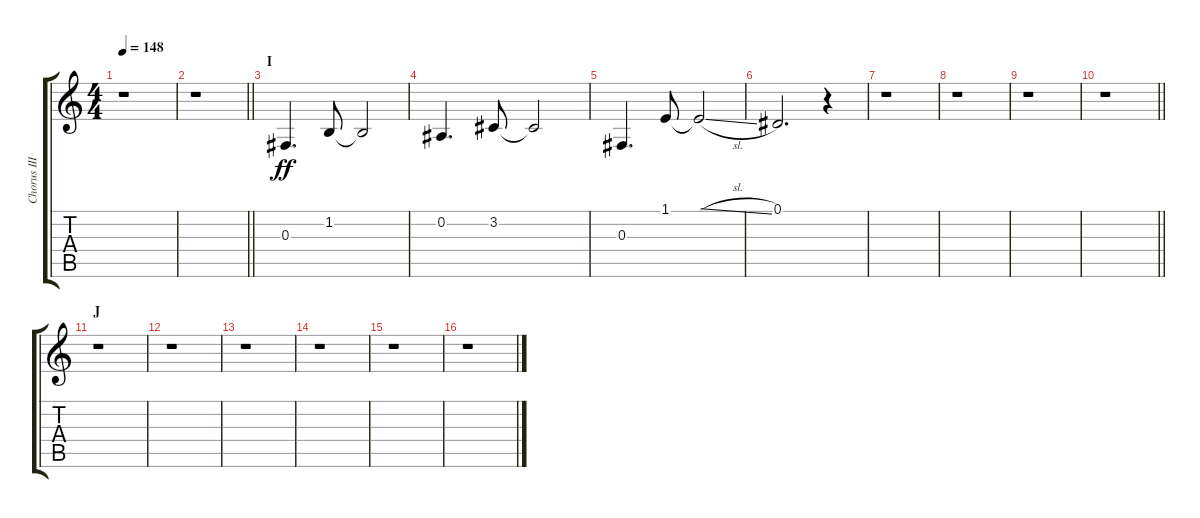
\track ("Chorus III" "Chorus III") {instrument voiceoohs}
\staff {score tabs}
\tuning (Eb4 Bb3 Gb3 Db3 Ab2 Eb2) {hide}
\ts (4 4)
\tempo 148
\clef g2
\ks c
r.1{dy ff} |
\barLineRight lightlight
r.1 |
\section ("" "I")
0.3.4{d} 1.2.8 1.2{t}.2 |
0.2.4{d} 3.2.8 3.2{t}.2 |
0.3.4{d} 1.1.8 1.1{sl t}.2 |
0.1.2{d} r.4 |
r.1 |
r.1 |
r.1 |
\barLineRight lightlight
r.1 |
\section ("" "J")
r.1 |
r.1 |
r.1 |
r.1 |
r.1 |
r.1
